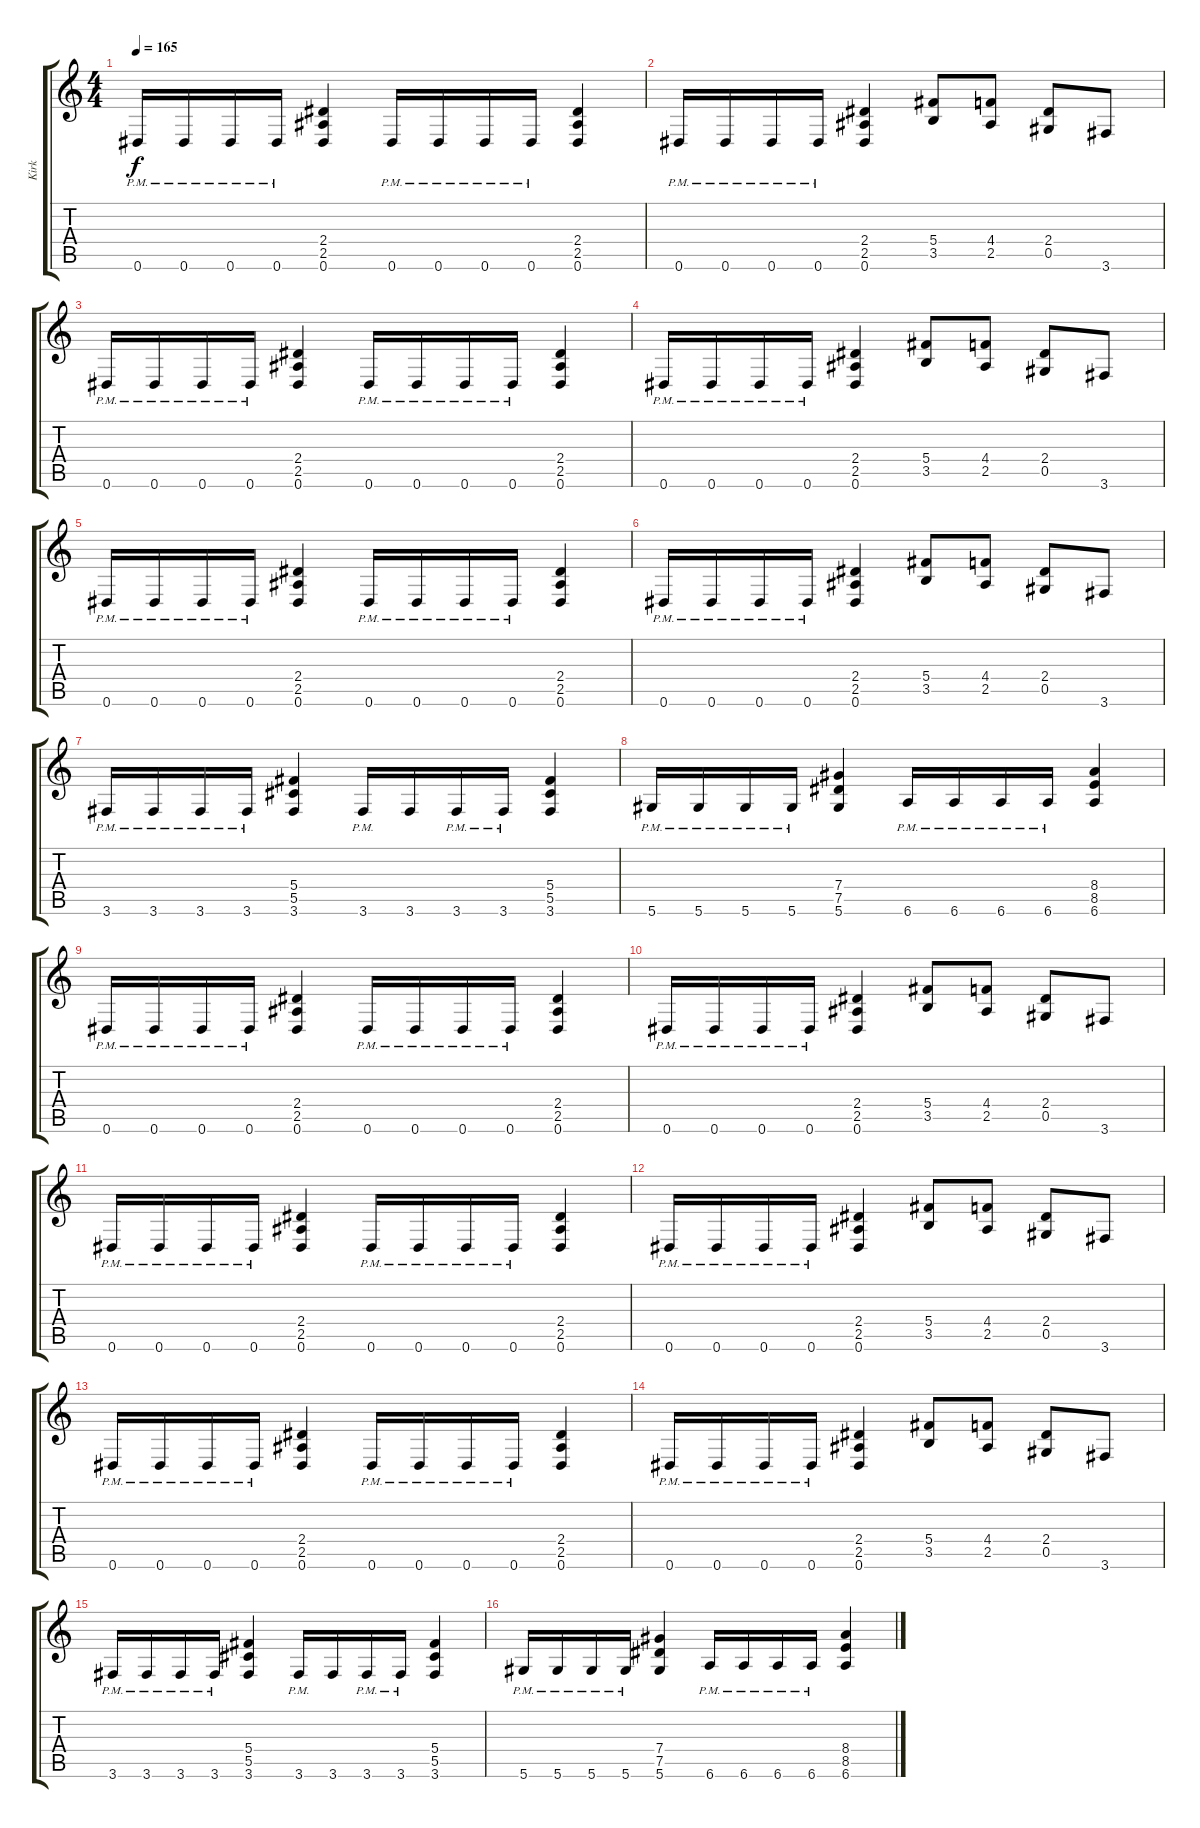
\track ("Kirk" "Kirk") {instrument distortionguitar}
\staff {score tabs}
\tuning (Eb4 Bb3 Gb3 Db3 Ab2 Eb2) {hide}
\ts (4 4)
\tempo 165
\clef g2
\ks c
0.6{pm}.16{dy f} 0.6{pm}.16 0.6{pm}.16 0.6{pm}.16 (2.4 2.5 0.6).4 0.6{pm}.16 0.6{pm}.16 0.6{pm}.16 0.6{pm}.16 (2.4 2.5 0.6).4 |
0.6{pm}.16 0.6{pm}.16 0.6{pm}.16 0.6{pm}.16 (2.4 2.5 0.6).4 (5.4 3.5).8 (4.4 2.5).8 (2.4 0.5).8 3.6.8 |
0.6{pm}.16 0.6{pm}.16 0.6{pm}.16 0.6{pm}.16 (2.4 2.5 0.6).4 0.6{pm}.16 0.6{pm}.16 0.6{pm}.16 0.6{pm}.16 (2.4 2.5 0.6).4 |
0.6{pm}.16 0.6{pm}.16 0.6{pm}.16 0.6{pm}.16 (2.4 2.5 0.6).4 (5.4 3.5).8 (4.4 2.5).8 (2.4 0.5).8 3.6.8 |
0.6{pm}.16 0.6{pm}.16 0.6{pm}.16 0.6{pm}.16 (2.4 2.5 0.6).4 0.6{pm}.16 0.6{pm}.16 0.6{pm}.16 0.6{pm}.16 (2.4 2.5 0.6).4 |
0.6{pm}.16 0.6{pm}.16 0.6{pm}.16 0.6{pm}.16 (2.4 2.5 0.6).4 (5.4 3.5).8 (4.4 2.5).8 (2.4 0.5).8 3.6.8 |
3.6{pm}.16 3.6{pm}.16 3.6{pm}.16 3.6{pm}.16 (5.4 5.5 3.6).4 3.6{pm}.16 3.6.16 3.6{pm}.16 3.6{pm}.16 (5.4 5.5 3.6).4 |
5.6{pm}.16 5.6{pm}.16 5.6{pm}.16 5.6{pm}.16 (7.4 7.5 5.6).4 6.6{pm}.16 6.6{pm}.16 6.6{pm}.16 6.6{pm}.16 (8.4 8.5 6.6).4 |
0.6{pm}.16 0.6{pm}.16 0.6{pm}.16 0.6{pm}.16 (2.4 2.5 0.6).4 0.6{pm}.16 0.6{pm}.16 0.6{pm}.16 0.6{pm}.16 (2.4 2.5 0.6).4 |
0.6{pm}.16 0.6{pm}.16 0.6{pm}.16 0.6{pm}.16 (2.4 2.5 0.6).4 (5.4 3.5).8 (4.4 2.5).8 (2.4 0.5).8 3.6.8 |
0.6{pm}.16 0.6{pm}.16 0.6{pm}.16 0.6{pm}.16 (2.4 2.5 0.6).4 0.6{pm}.16 0.6{pm}.16 0.6{pm}.16 0.6{pm}.16 (2.4 2.5 0.6).4 |
0.6{pm}.16 0.6{pm}.16 0.6{pm}.16 0.6{pm}.16 (2.4 2.5 0.6).4 (5.4 3.5).8 (4.4 2.5).8 (2.4 0.5).8 3.6.8 |
0.6{pm}.16 0.6{pm}.16 0.6{pm}.16 0.6{pm}.16 (2.4 2.5 0.6).4 0.6{pm}.16 0.6{pm}.16 0.6{pm}.16 0.6{pm}.16 (2.4 2.5 0.6).4 |
0.6{pm}.16 0.6{pm}.16 0.6{pm}.16 0.6{pm}.16 (2.4 2.5 0.6).4 (5.4 3.5).8 (4.4 2.5).8 (2.4 0.5).8 3.6.8 |
3.6{pm}.16 3.6{pm}.16 3.6{pm}.16 3.6{pm}.16 (5.4 5.5 3.6).4 3.6{pm}.16 3.6.16 3.6{pm}.16 3.6{pm}.16 (5.4 5.5 3.6).4 |
5.6{pm}.16 5.6{pm}.16 5.6{pm}.16 5.6{pm}.16 (7.4 7.5 5.6).4 6.6{pm}.16 6.6{pm}.16 6.6{pm}.16 6.6{pm}.16 (8.4 8.5 6.6).4
